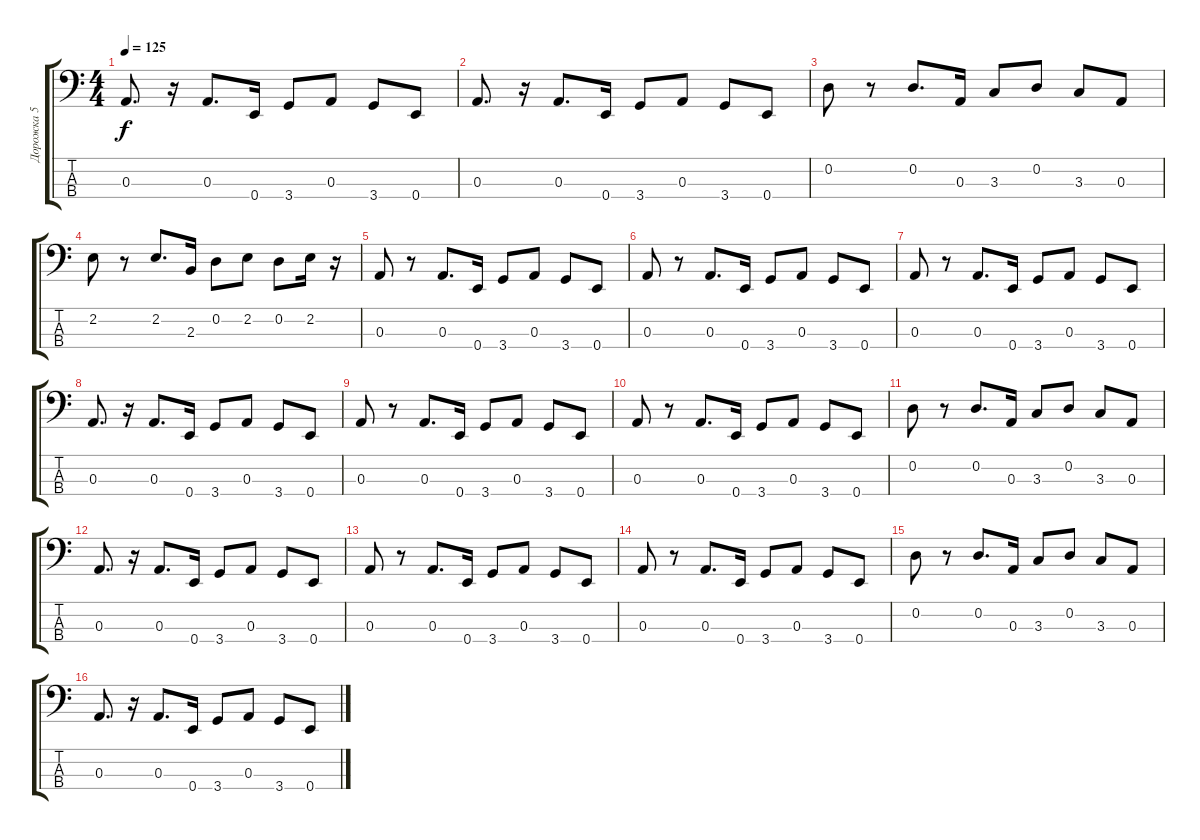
\track ("Дорожка 5" "Дорожка 5") {instrument electricbassfinger}
\staff {score tabs}
\tuning (G2 D2 A1 E1) {hide}
\ts (4 4)
\tempo 125
\clef f4
\ks c
0.3{t}.8{d dy f} r.16 0.3.8{d} 0.4.16 3.4.8 0.3.8 3.4.8 0.4.8 |
0.3.8{d} r.16 0.3.8{d} 0.4.16 3.4.8 0.3.8 3.4.8 0.4.8 |
0.2.8 r.8 0.2.8{d} 0.3.16 3.3.8 0.2.8 3.3.8 0.3.8 |
2.2.8 r.8 2.2.8{d} 2.3.16 0.2.8 2.2.8 0.2.8 2.2.16 r.16 |
0.3.8 r.8 0.3.8{d} 0.4.16 3.4.8 0.3.8 3.4.8 0.4.8 |
0.3.8 r.8 0.3.8{d} 0.4.16 3.4.8 0.3.8 3.4.8 0.4.8 |
0.3.8 r.8 0.3.8{d} 0.4.16 3.4.8 0.3.8 3.4.8 0.4.8 |
0.3.8{d} r.16 0.3.8{d} 0.4.16 3.4.8 0.3.8 3.4.8 0.4.8 |
0.3.8 r.8 0.3.8{d} 0.4.16 3.4.8 0.3.8 3.4.8 0.4.8 |
0.3.8 r.8 0.3.8{d} 0.4.16 3.4.8 0.3.8 3.4.8 0.4.8 |
0.2.8 r.8 0.2.8{d} 0.3.16 3.3.8 0.2.8 3.3.8 0.3.8 |
0.3.8{d} r.16 0.3.8{d} 0.4.16 3.4.8 0.3.8 3.4.8 0.4.8 |
0.3.8 r.8 0.3.8{d} 0.4.16 3.4.8 0.3.8 3.4.8 0.4.8 |
0.3.8 r.8 0.3.8{d} 0.4.16 3.4.8 0.3.8 3.4.8 0.4.8 |
0.2.8 r.8 0.2.8{d} 0.3.16 3.3.8 0.2.8 3.3.8 0.3.8 |
0.3.8{d} r.16 0.3.8{d} 0.4.16 3.4.8 0.3.8 3.4.8 0.4.8
